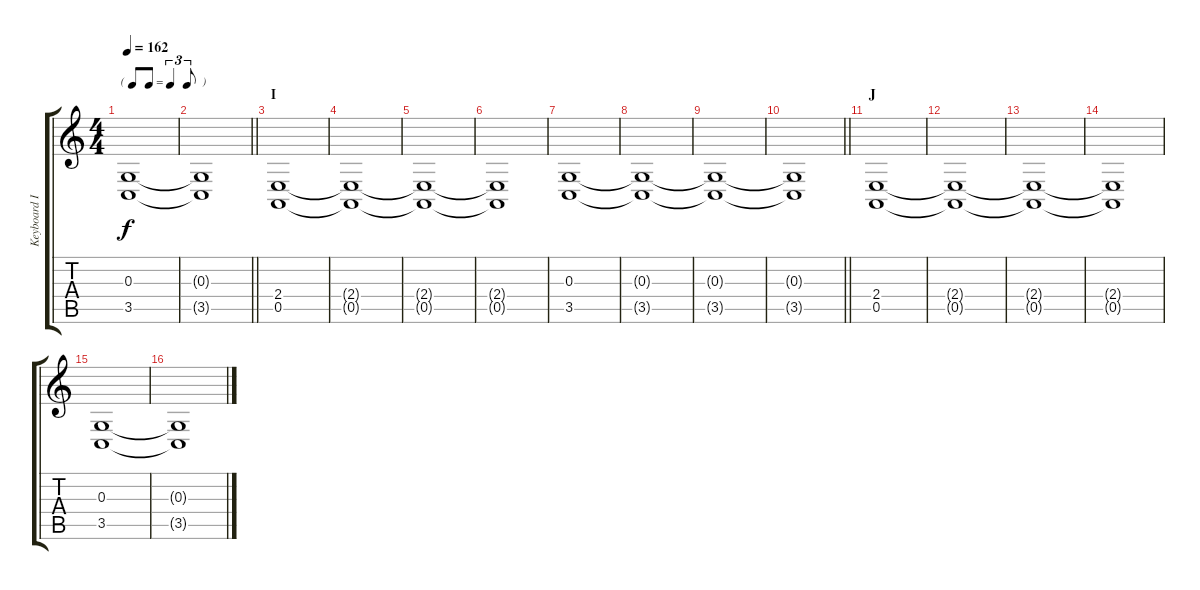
\track ("Keyboard I" "Keyboard I") {instrument drawbarorgan}
\staff {score tabs}
\tuning (E4 B3 G3 D3 A2 E2) {hide}
\ts (4 4)
\tf triplet8th
\tempo 162
\clef g2
\ks c
(0.3{t} 3.5{t}).1{dy f} |
\barLineRight lightlight
(0.3{t} 3.5{t}).1 |
\section ("" "I")
(2.4 0.5).1 |
(2.4{t} 0.5{t}).1 |
(2.4{t} 0.5{t}).1 |
(2.4{t} 0.5{t}).1 |
(0.3 3.5).1 |
(0.3{t} 3.5{t}).1 |
(0.3{t} 3.5{t}).1 |
\barLineRight lightlight
(0.3{t} 3.5{t}).1 |
\section ("" "J")
(2.4 0.5).1 |
(2.4{t} 0.5{t}).1 |
(2.4{t} 0.5{t}).1 |
(2.4{t} 0.5{t}).1 |
(0.3 3.5).1 |
(0.3{t} 3.5{t}).1
